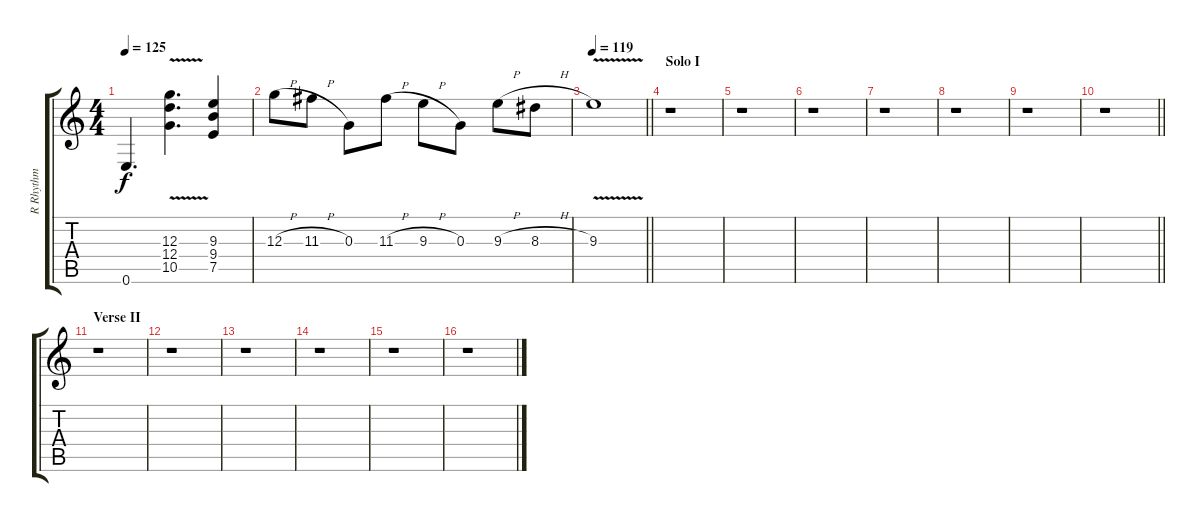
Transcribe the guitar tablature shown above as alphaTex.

\track ("R Rhythm" "R Rhythm") {instrument distortionguitar}
\staff {score tabs}
\tuning (E4 B3 G3 D3 A2 E2) {hide}
\ts (4 4)
\tempo 125
\clef g2
\ks c
0.6.4{d dy f} (12.3{v} 12.4{v} 10.5{v}).4{d} (9.3 9.4 7.5).4 |
12.3{h}.8 11.3{h}.8 0.3.8 11.3{h}.8 9.3{h}.8 0.3.8 9.3{h}.8 8.3{h}.8 |
\tempo 119
\barLineRight lightlight
9.3{v}.1 |
\section ("" "Solo I")
r.1 |
r.1 |
r.1 |
r.1 |
r.1 |
r.1 |
\barLineRight lightlight
r.1 |
\section ("" "Verse II")
r.1 |
r.1 |
r.1 |
r.1 |
r.1 |
r.1
